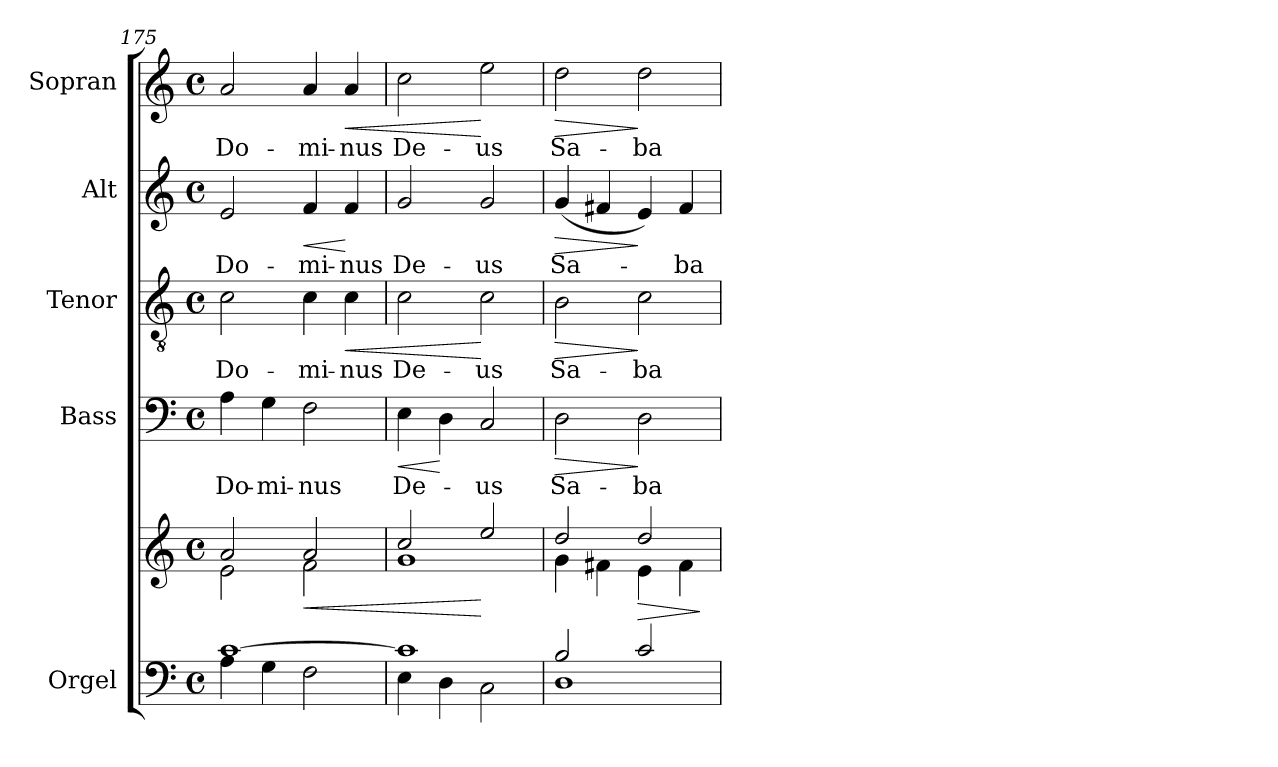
**kern	**kern	**dynam	**kern	**text	**dynam	**kern	**text	**dynam	**kern	**text	**dynam	**kern	**text	**dynam
*part5	*part5	*part5	*part4	*part4	*part4	*part3	*part3	*part3	*part2	*part2	*part2	*part1	*part1	*part1
*staff6	*staff5	*staff5/6	*staff4	*staff4	*staff4	*staff3	*staff3	*staff3	*staff2	*staff2	*staff2	*staff1	*staff1	*staff1
*I"Orgel	*	*	*I"Bass	*	*	*I"Tenor	*	*	*I"Alt	*	*	*I"Sopran	*	*
*I'Org.	*	*	*I'B.	*	*	*I'T.	*	*	*I'A.	*	*	*I'S.	*	*
*clefF4	*clefG2	*	*clefF4	*	*	*clefGv2	*	*	*clefG2	*	*	*clefG2	*	*
*k[]	*k[]	*	*k[]	*	*	*k[]	*	*	*k[]	*	*	*k[]	*	*
*C:	*C:	*	*C:	*	*	*C:	*	*	*C:	*	*	*C:	*	*
*M4/4	*M4/4	*	*M4/4	*	*	*M4/4	*	*	*M4/4	*	*	*M4/4	*	*
*met(c)	*met(c)	*	*met(c)	*	*	*met(c)	*	*	*met(c)	*	*	*met(c)	*	*
=175	=175	=175	=175	=175	=175	=175	=175	=175	=175	=175	=175	=175	=175	=175
*^	*^	*	*	*	*	*	*	*	*	*	*	*	*	*
!	!	!	!	!	!	!LO:LY:b	!	!	!LO:LY:b	!	!	!LO:LY:b	!	!	!LO:LY:b	!
[>1c	4A\	2a/	2e\	.	4A\	Do-	.	2c\	Do-	.	2e/	Do-	.	2a/	Do-	.
!	!	!	!	!	!	!LO:LY:b	!	!	!	!	!	!	!	!	!	!
.	4G\	.	.	.	4G\	-mi-	.	.	.	.	.	.	.	.	.	.
!	!	!	!	!LO:HP:b	!	!LO:LY:b	!	!	!LO:LY:b	!	!	!LO:LY:b	!LO:HP:b	!	!LO:LY:b	!
.	2F\	2a/	2f\	<	2F\	-nus	.	4c\	-mi-	.	4f/	-mi-	<	4a/	-mi-	.
!	!	!	!	!	!	!	!	!	!LO:LY:b	!LO:HP:b	!	!LO:LY:b	!	!	!LO:LY:b	!LO:HP:b
.	.	.	.	.	.	.	.	4c\	-nus	<	4f/	-nus	[	4a/	-nus	<
=176	=176	=176	=176	=176	=176	=176	=176	=176	=176	=176	=176	=176	=176	=176	=176	=176
!	!	!	!	!	!	!LO:LY:b	!LO:HP:b	!	!LO:LY:b	!	!	!LO:LY:b	!	!	!LO:LY:b	!
1c]	4E\	2cc/	1g	.	4E\	De-	<	2c\	De-	.	2g/	De-	.	2cc\	De-	.
.	4D\	.	.	.	4D\	.	[	.	.	.	.	.	.	.	.	.
!	!	!	!	!	!	!LO:LY:b	!	!	!LO:LY:b	!	!	!LO:LY:b	!	!	!LO:LY:b	!
.	2C\	2ee/	.	[	2C/	-us	.	2c\	-us	[	2g/	-us	.	2ee\	-us	[
=177	=177	=177	=177	=177	=177	=177	=177	=177	=177	=177	=177	=177	=177	=177	=177	=177
!	!	!	!	!	!	!LO:LY:b	!LO:HP:b	!	!LO:LY:b	!LO:HP:b	!	!LO:LY:b	!LO:HP:b	!	!LO:LY:b	!LO:HP:b
2B/	1D	2dd/	4g\	.	2D\	Sa-	>	2B\	Sa-	>	(<4g/	Sa-	>	2dd\	Sa-	>
.	.	.	4f#X\	.	.	.	.	.	.	.	4f#X/	.	.	.	.	.
!	!	!	!	!LO:HP:b	!	!LO:LY:b	!	!	!LO:LY:b	!	!	!	!	!	!LO:LY:b	!
2c/	.	2dd/	4e\	>	2D\	-ba-	]	2c\	-ba-	]	4e/)	.	]	2dd\	-ba-	]
!	!	!	!	!	!	!	!	!	!	!	!	!LO:LY:b	!	!	!	!
.	.	.	4f#\	.	.	.	.	.	.	.	4f#/	-ba-	.	.	.	.
*v	*v	*	*	*	*	*	*	*	*	*	*	*	*	*	*	*
*	*v	*v	*	*	*	*	*	*	*	*	*	*	*	*	*
.	.	]	.	.	.	.	.	.	.	.	.	.	.	.
=	=	=	=	=	=	=	=	=	=	=	=	=	=	=
*-	*-	*-	*-	*-	*-	*-	*-	*-	*-	*-	*-	*-	*-	*-
